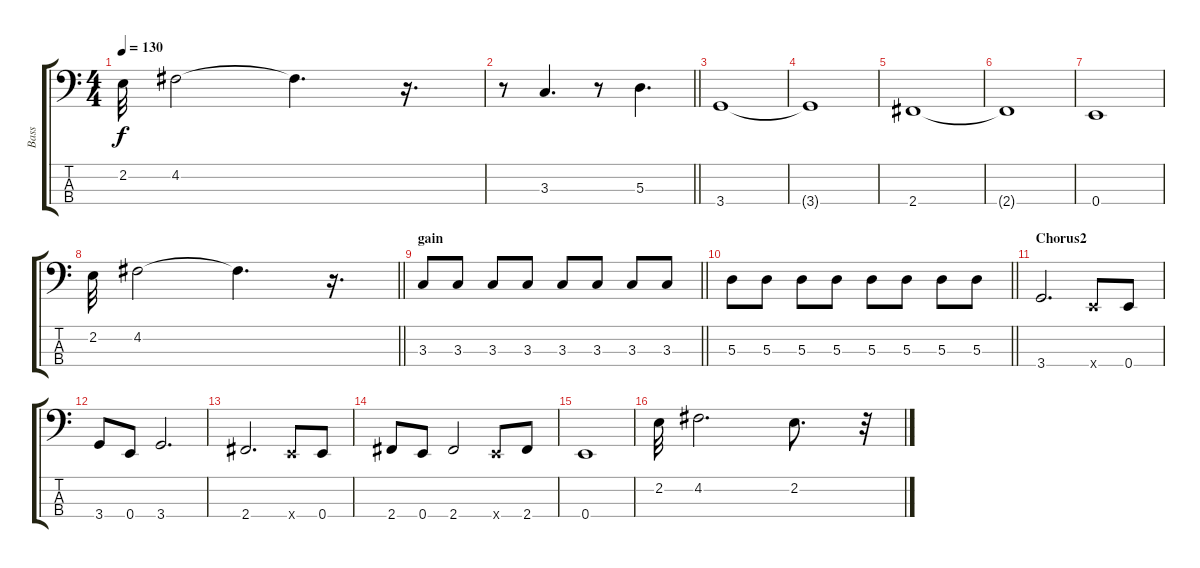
\track ("Bass" "Bass") {instrument electricbassfinger}
\staff {score tabs}
\tuning (G2 D2 A1 E1) {hide}
\ts (4 4)
\tempo 130
\clef f4
\ks c
2.2.32{dy f} 4.2.2 4.2{t}.4{d} r.16{d} |
\barLineRight lightlight
r.8 3.3.4{d} r.8 5.3.4{d} |
3.4.1 |
3.4{t}.1 |
2.4.1 |
2.4{t}.1 |
0.4.1 |
\barLineRight lightlight
2.2.32 4.2.2 4.2{t}.4{d} r.16{d} |
\section ("" "gain")
\barLineRight lightlight
3.3.8 3.3.8 3.3.8 3.3.8 3.3.8 3.3.8 3.3.8 3.3.8 |
\barLineRight lightlight
5.3.8 5.3.8 5.3.8 5.3.8 5.3.8 5.3.8 5.3.8 5.3.8 |
\section ("" "Chorus2")
3.4.2{d} 0.4{x}.8 0.4.8 |
3.4.8 0.4.8 3.4.2{d} |
2.4.2{d} 0.4{x}.8 0.4.8 |
2.4.8 0.4.8 2.4.2 0.4{x}.8 2.4.8 |
0.4.1 |
2.2.32 4.2.2{d} 2.2.8{d} r.32
